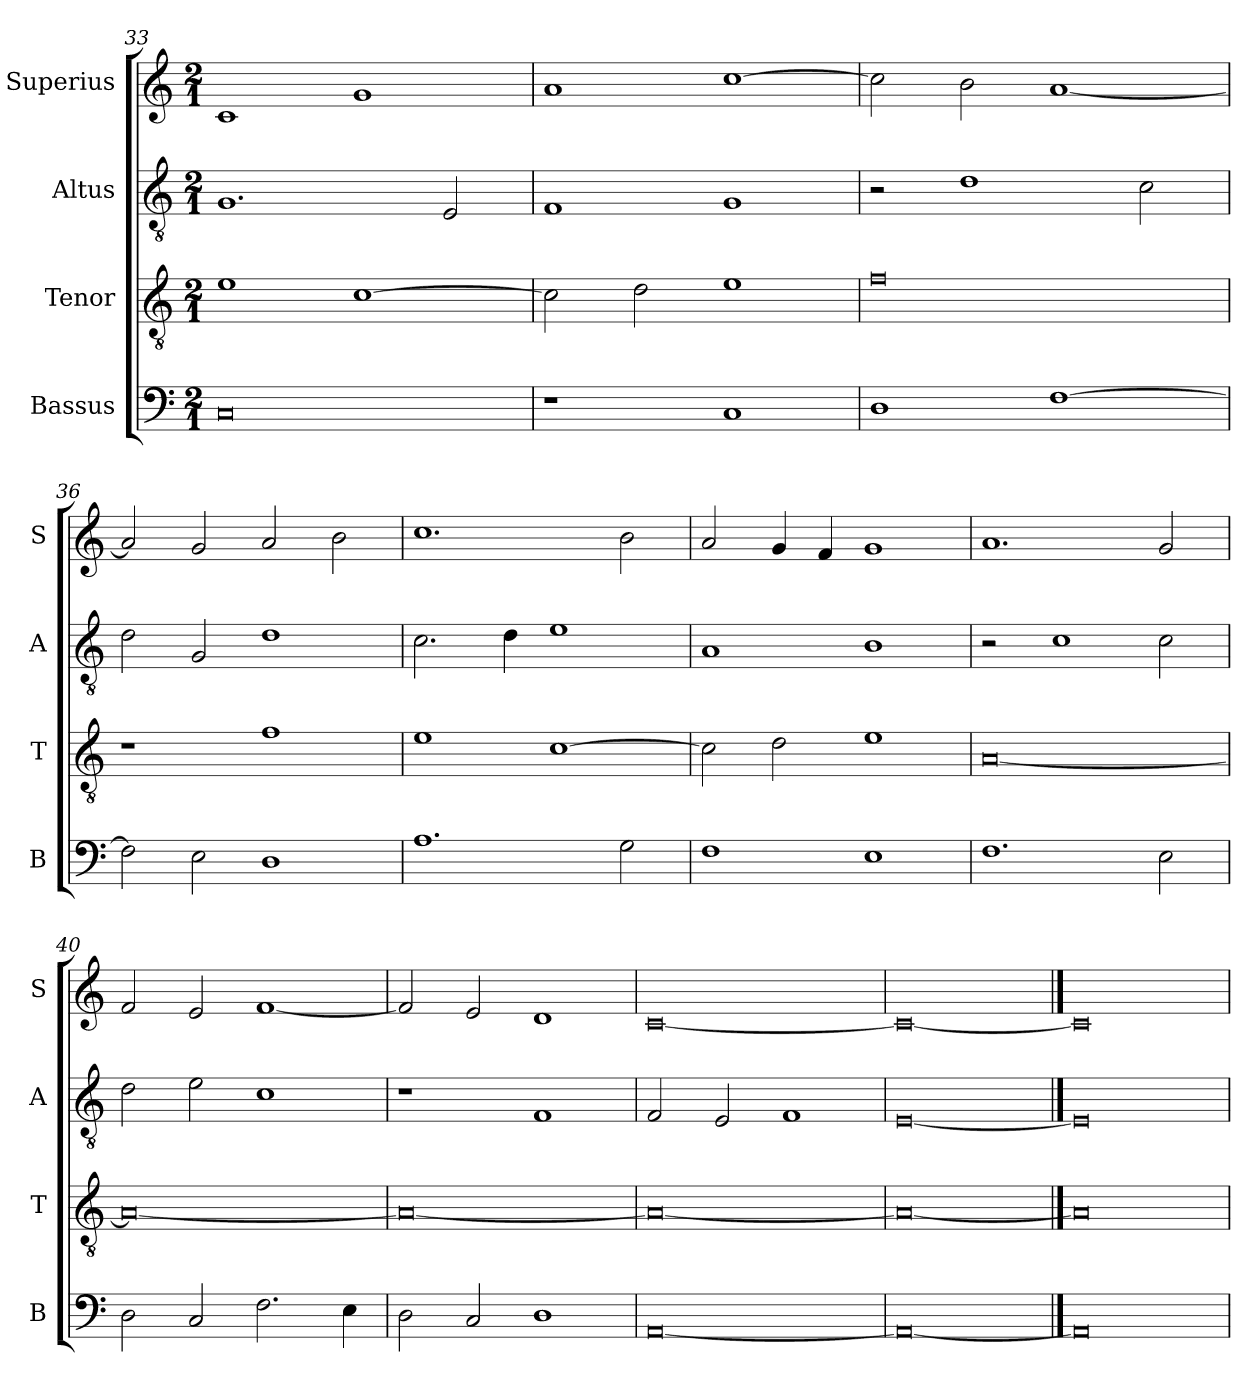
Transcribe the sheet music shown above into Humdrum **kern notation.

**kern	**kern	**kern	**kern
*part4	*part3	*part2	*part1
*staff4	*staff3	*staff2	*staff1
*I"Bassus	*I"Tenor	*I"Altus	*I"Superius
*I'B	*I'T	*I'A	*I'S
*clefF4	*clefGv2	*clefGv2	*clefG2
*k[]	*k[]	*k[]	*k[]
*C:	*C:	*C:	*C:
*M2/1	*M2/1	*M2/1	*M2/1
=33	=33	=33	=33
0C	1e	1.G	1c
.	[1c	.	1g
.	.	2E	.
=34	=34	=34	=34
1r	2c]	1F	1a
.	2d	.	.
1C	1e	1G	[1cc
=35	=35	=35	=35
1D	0f	2r	2cc]
.	.	1d	2b
[1F	.	.	[1a
.	.	2c	.
=36	=36	=36	=36
2F]	1r	2d	2a]
2E	.	2G	2g
1D	1f	1d	2a
.	.	.	2b
=37	=37	=37	=37
1.A	1e	2.c	1.cc
.	.	4d	.
.	[1c	1e	.
2G	.	.	2b
=38	=38	=38	=38
1F	2c]	1A	2a
.	2d	.	4g
.	.	.	4f
1E	1e	1B	1g
=39	=39	=39	=39
1.F	[0A	2r	1.a
.	.	1c	.
2E	.	2c	2g
=40	=40	=40	=40
2D	0A_	2d	2f
2C	.	2e	2e
2.F	.	1c	[1f
4E	.	.	.
=41	=41	=41	=41
2D	0A_	1r	2f]
2C	.	.	2e
1D	.	1F	1d
=42	=42	=42	=42
[0AA	0A_	2F	[0c
.	.	2E	.
.	.	1F	.
=43	=43	=43	=43
0AA_	0A_	[0E	0c_
==44	==44	==44	==44
0AA]	0A]	0E]	0c]
=	=	=	=
*-	*-	*-	*-
